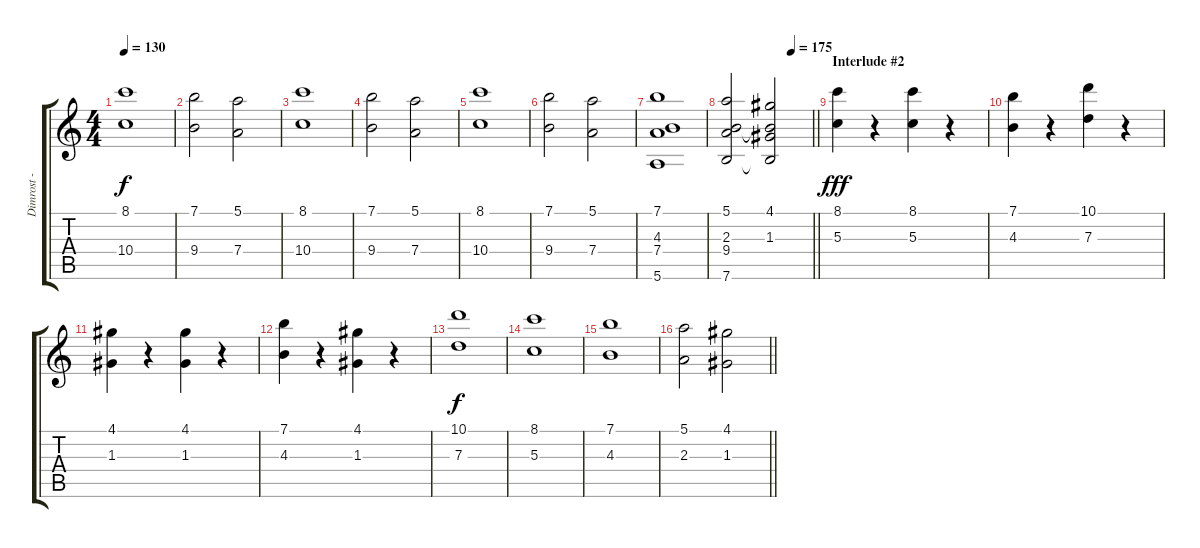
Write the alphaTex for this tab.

\track ("Dimrost - High Strings" "Dimrost - ") {instrument stringensemble1}
\staff {score tabs}
\tuning (E5 B4 G4 D4 A3 E3) {hide}
\ts (4 4)
\tempo 130
\clef g2
\ks c
(8.1 10.4).1{dy f} |
(7.1 9.4).2 (5.1 7.4).2 |
(8.1 10.4).1 |
(7.1 9.4).2 (5.1 7.4).2 |
(8.1 10.4).1 |
(7.1 9.4).2 (5.1 7.4).2 |
(7.1 4.3 7.4 5.6).1 |
\tempo (175 0.75)
\barLineRight lightlight
(5.1 2.3 9.4 7.6).2 (4.1 1.3 9.4{t} 7.6{t}).2 |
\section ("" "Interlude #2")
(8.1 5.3).4{dy fff} r.4 (8.1 5.3).4 r.4 |
(7.1 4.3).4 r.4 (10.1 7.3).4 r.4 |
(4.1 1.3).4 r.4 (4.1 1.3).4 r.4 |
(7.1 4.3).4 r.4 (4.1 1.3).4 r.4 |
(10.1 7.3).1{dy f} |
(8.1 5.3).1 |
(7.1 4.3).1 |
\barLineRight lightlight
(5.1 2.3).2 (4.1 1.3).2
